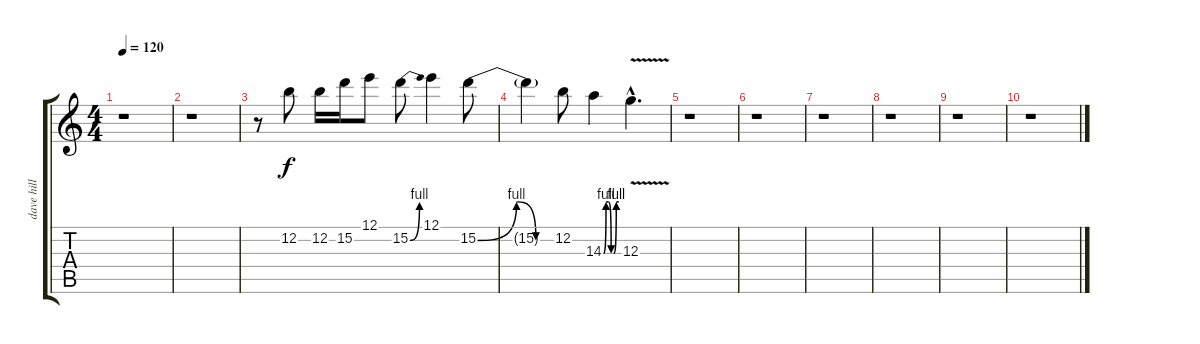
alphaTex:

\track ("dave hill" "dave hill") {instrument overdrivenguitar}
\staff {score tabs}
\tuning (E4 B3 G3 D3 A2 E2) {hide}
\ts (4 4)
\tempo 120
\clef g2
\ks c
r.1{dy f} |
r.1 |
r.8 12.2.8{volume 13} 12.2.16 15.2.16 12.1.8 15.2{be (bend 0 0 60 4)}.8 12.1.4 15.2{be (custom 0 0 30 4 45 0 60 0)}.8 |
15.2{t}.4 12.2.8 14.3{be (custom 0 0 10 4 20 4 30 0 40 0 50 4 60 4)}.4 12.3{v hac}.4{d} |
r.1 |
r.1 |
r.1 |
r.1 |
r.1 |
r.1
